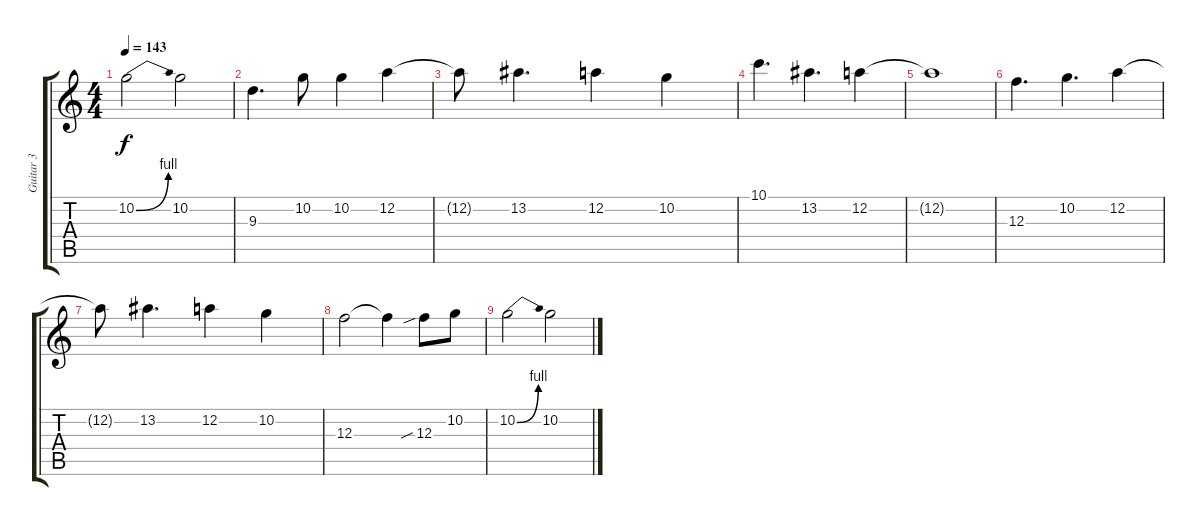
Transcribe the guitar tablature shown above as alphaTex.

\track ("Guitar 3" "Guitar 3") {instrument distortionguitar}
\staff {score tabs}
\tuning (D4 A3 F3 C3 G2 D2) {hide}
\ts (4 4)
\tempo 143
\clef g2
\ks c
10.2{be (bend 0 0 60 4)}.2{dy f} 10.2.2 |
9.3.4{d} 10.2.8 10.2.4 12.2.4 |
12.2{t}.8 13.2.4{d} 12.2.4 10.2.4 |
10.1.4{d} 13.2.4{d} 12.2.4 |
12.2{t}.1 |
12.3.4{d} 10.2.4{d} 12.2.4 |
12.2{t}.8 13.2.4{d} 12.2.4 10.2.4 |
12.3.2 12.3{t}.4 12.3{sib}.8 10.2.8 |
10.2{be (bend 0 0 60 4)}.2 10.2.2
